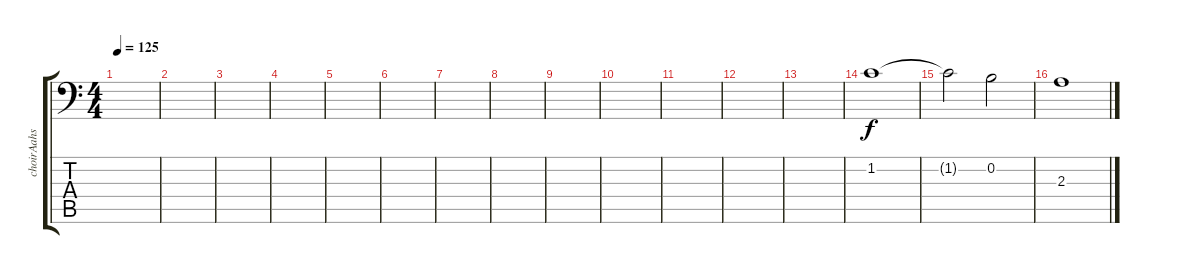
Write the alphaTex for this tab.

\track ("choirAahs" "choirAahs") {instrument choiraahs}
\staff {score tabs}
\tuning (A4 B3 G3 D3 A2 A1) {hide}
\ts (4 4)
\tempo 125
\clef f4
\ks c
|
|
|
|
|
|
|
|
|
|
|
|
|
1.2.1 |
1.2{t}.2 0.2.2 |
2.3.1
